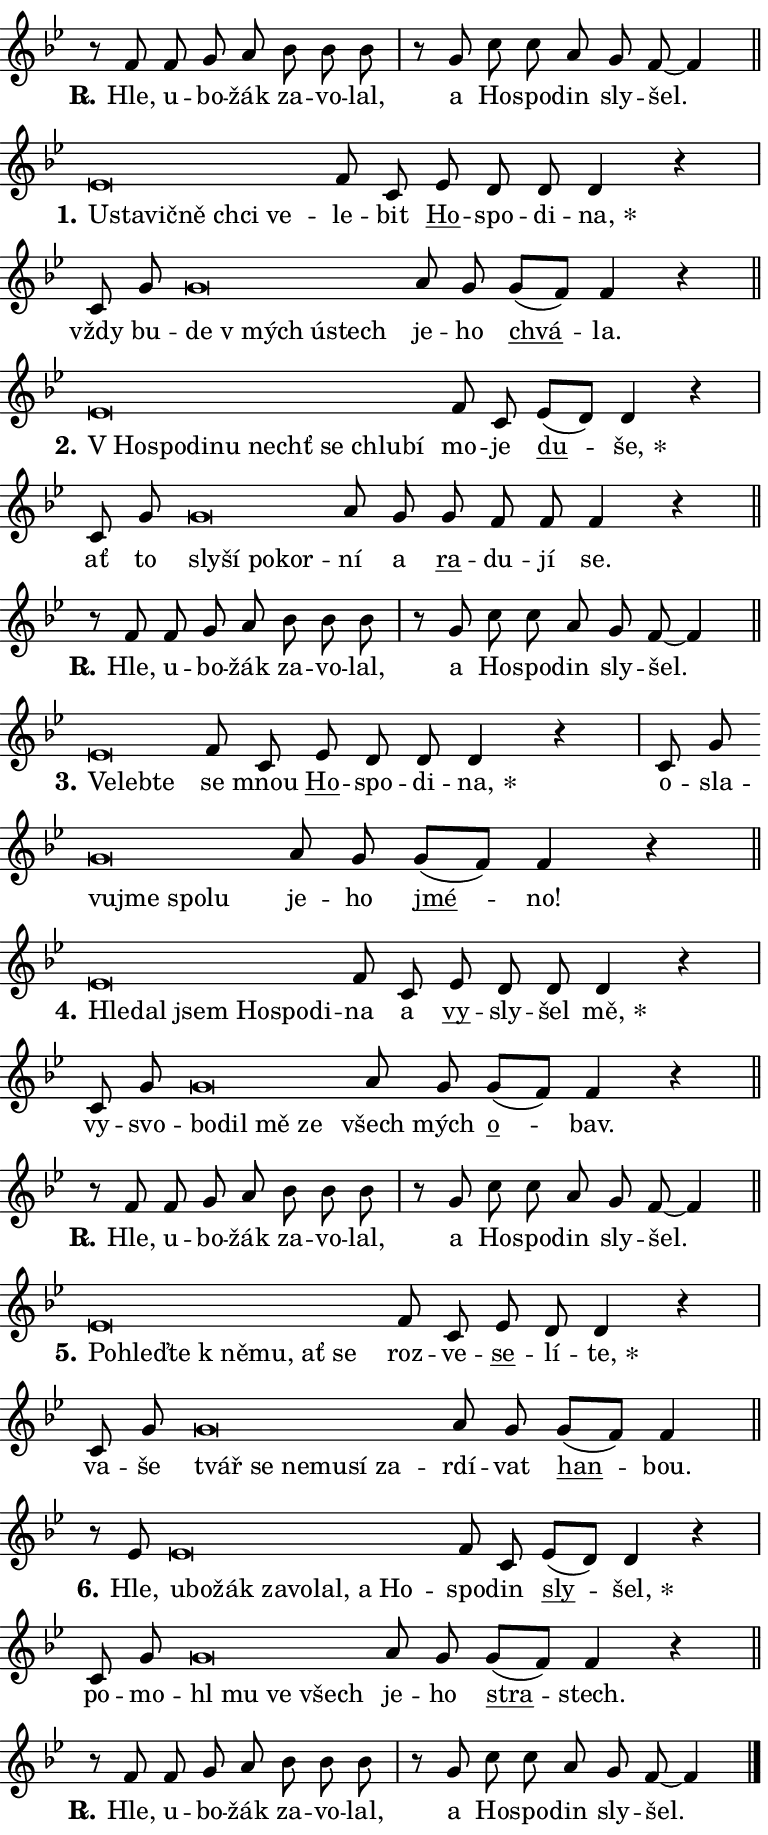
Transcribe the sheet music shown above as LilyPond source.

\version "2.24.0"
\header { tagline = "" }
\paper {
  indent = 0\cm
  top-margin = 0\cm
  right-margin = 0.13\cm % to fit lyric hyphens
  bottom-margin = 0\cm
  left-margin = 0\cm
  paper-width = 13\cm
  page-breaking = #ly:one-page-breaking
  system-system-spacing.basic-distance = #11
  score-system-spacing.basic-distance = #11
  ragged-last = ##f
}


%% Author: Thomas Morley
%% https://lists.gnu.org/archive/html/lilypond-user/2020-05/msg00002.html
#(define (line-position grob)
"Returns position of @var[grob} in current system:
   @code{'start}, if at first time-step
   @code{'end}, if at last time-step
   @code{'middle} otherwise
"
  (let* ((col (ly:item-get-column grob))
         (ln (ly:grob-object col 'left-neighbor))
         (rn (ly:grob-object col 'right-neighbor))
         (col-to-check-left (if (ly:grob? ln) ln col))
         (col-to-check-right (if (ly:grob? rn) rn col))
         (break-dir-left
           (and
             (ly:grob-property col-to-check-left 'non-musical #f)
             (ly:item-break-dir col-to-check-left)))
         (break-dir-right
           (and
             (ly:grob-property col-to-check-right 'non-musical #f)
             (ly:item-break-dir col-to-check-right))))
        (cond ((eqv? 1 break-dir-left) 'start)
              ((eqv? -1 break-dir-right) 'end)
              (else 'middle))))

#(define (tranparent-at-line-position vctor)
  (lambda (grob)
  "Relying on @code{line-position} select the relevant enry from @var{vctor}.
Used to determine transparency,"
    (case (line-position grob)
      ((end) (not (vector-ref vctor 0)))
      ((middle) (not (vector-ref vctor 1)))
      ((start) (not (vector-ref vctor 2))))))

noteHeadBreakVisibility =
#(define-music-function (break-visibility)(vector?)
"Makes @code{NoteHead}s transparent relying on @var{break-visibility}"
#{
  \override NoteHead.transparent =
    #(tranparent-at-line-position break-visibility)
#})

#(define delete-ledgers-for-transparent-note-heads
  (lambda (grob)
    "Reads whether a @code{NoteHead} is transparent.
If so this @code{NoteHead} is removed from @code{'note-heads} from
@var{grob}, which is supposed to be @code{LedgerLineSpanner}.
As a result ledgers are not printed for this @code{NoteHead}"
    (let* ((nhds-array (ly:grob-object grob 'note-heads))
           (nhds-list
             (if (ly:grob-array? nhds-array)
                 (ly:grob-array->list nhds-array)
                 '()))
           ;; Relies on the transparent-property being done before
           ;; Staff.LedgerLineSpanner.after-line-breaking is executed.
           ;; This is fragile ...
           (to-keep
             (remove
               (lambda (nhd)
                 (ly:grob-property nhd 'transparent #f))
               nhds-list)))
      ;; TODO find a better method to iterate over grob-arrays, similiar
      ;; to filter/remove etc for lists
      ;; For now rebuilt from scratch
      (set! (ly:grob-object grob 'note-heads)  '())
      (for-each
        (lambda (nhd)
          (ly:pointer-group-interface::add-grob grob 'note-heads nhd))
        to-keep))))

squashNotes = {
  \override NoteHead.X-extent = #'(-0.2 . 0.2)
  \override NoteHead.Y-extent = #'(-0.75 . 0)
  \override NoteHead.stencil =
    #(lambda (grob)
       (let ((pos (ly:grob-property grob 'staff-position)))
         (begin
           (if (< pos -7) (display "ERROR: Lower brevis then expected\n") (display ""))
           (if (<= pos -6) ly:text-interface::print ly:note-head::print))))
}
unSquashNotes = {
  \revert NoteHead.X-extent
  \revert NoteHead.Y-extent
  \revert NoteHead.stencil
}

hideNotes = \noteHeadBreakVisibility #begin-of-line-visible
unHideNotes = \noteHeadBreakVisibility #all-visible

% work-around for resetting accidentals
% https://lilypond.org/doc/v2.23/Documentation/notation/displaying-rhythms#unmetered-music
cadenzaMeasure = {
  \cadenzaOff
  \partial 1024 s1024
  \cadenzaOn
}

#(define-markup-command (accent layout props text) (markup?)
  "Underline accented syllable"
  (interpret-markup layout props
    #{\markup \override #'(offset . 4.3) \underline { #text }#}))

responsum = \markup \concat {
  "R" \hspace #-1.05 \path #0.1 #'((moveto 0 0.07) (lineto 0.9 0.8)) \hspace #0.05 "."
}

spaceSize = #0.6828661417322834 % exact space size for TeX Gyre Schola

\layout {
  \context {
    \Staff
    \remove "Time_signature_engraver"
    \override LedgerLineSpanner.after-line-breaking = #delete-ledgers-for-transparent-note-heads
  }
  \context {
    \Lyrics {
      \override LyricSpace.minimum-distance = \spaceSize
      \override LyricText.font-name = #"TeX Gyre Schola"
      \override LyricText.font-size = 1
      \override StanzaNumber.font-name = #"TeX Gyre Schola Bold"
      \override StanzaNumber.font-size = 1
    }
  }
  \context {
    \Score 
    \override NoteHead.text =
      #(lambda (grob) 
        (let ((pos (ly:grob-property grob 'staff-position)))
          #{\markup {
            \combine
              \halign #-0.55 \raise #(if (= pos -6) 0 0.5) \override #'(thickness . 2) \draw-line #'(3.2 . 0)
              \musicglyph "noteheads.sM1"
          }#}))
  }
}

% magnetic-lyrics.ily
%
%   written by
%     Jean Abou Samra <jean@abou-samra.fr>
%     Werner Lemberg <wl@gnu.org>
%
%   adapted by
%     Jiri Hon <jiri.hon@gmail.com>
%
% Version 2022-Apr-15

% https://www.mail-archive.com/lilypond-user@gnu.org/msg149350.html

#(define (Left_hyphen_pointer_engraver context)
   "Collect syllable-hyphen-syllable occurrences in lyrics and store
them in properties.  This engraver only looks to the left.  For
example, if the lyrics input is @code{foo -- bar}, it does the
following.

@itemize @bullet
@item
Set the @code{text} property of the @code{LyricHyphen} grob between
@q{foo} and @q{bar} to @code{foo}.

@item
Set the @code{left-hyphen} property of the @code{LyricText} grob with
text @q{foo} to the @code{LyricHyphen} grob between @q{foo} and
@q{bar}.
@end itemize

Use this auxiliary engraver in combination with the
@code{lyric-@/text::@/apply-@/magnetic-@/offset!} hook."
   (let ((hyphen #f)
         (text #f))
     (make-engraver
      (acknowledgers
       ((lyric-syllable-interface engraver grob source-engraver)
        (set! text grob)))
      (end-acknowledgers
       ((lyric-hyphen-interface engraver grob source-engraver)
        ;(when (not (grob::has-interface grob 'lyric-space-interface))
          (set! hyphen grob)));)
      ((stop-translation-timestep engraver)
       (when (and text hyphen)
         (ly:grob-set-object! text 'left-hyphen hyphen))
       (set! text #f)
       (set! hyphen #f)))))

#(define (lyric-text::apply-magnetic-offset! grob)
   "If the space between two syllables is less than the value in
property @code{LyricText@/.details@/.squash-threshold}, move the right
syllable to the left so that it gets concatenated with the left
syllable.

Use this function as a hook for
@code{LyricText@/.after-@/line-@/breaking} if the
@code{Left_@/hyphen_@/pointer_@/engraver} is active."
   (let ((hyphen (ly:grob-object grob 'left-hyphen #f)))
     (when hyphen
       (let ((left-text (ly:spanner-bound hyphen LEFT)))
         (when (grob::has-interface left-text 'lyric-syllable-interface)
           (let* ((common (ly:grob-common-refpoint grob left-text X))
                  (this-x-ext (ly:grob-extent grob common X))
                  (left-x-ext
                   (begin
                     ;; Trigger magnetism for left-text.
                     (ly:grob-property left-text 'after-line-breaking)
                     (ly:grob-extent left-text common X)))
                  ;; `delta` is the gap width between two syllables.
                  (delta (- (interval-start this-x-ext)
                            (interval-end left-x-ext)))
                  (details (ly:grob-property grob 'details))
                  (threshold (assoc-get 'squash-threshold details 0.2)))
             (when (< delta threshold)
               (let* (;; We have to manipulate the input text so that
                      ;; ligatures crossing syllable boundaries are not
                      ;; disabled.  For languages based on the Latin
                      ;; script this is essentially a beautification.
                      ;; However, for non-Western scripts it can be a
                      ;; necessity.
                      (lt (ly:grob-property left-text 'text))
                      (rt (ly:grob-property grob 'text))
                      (is-space (grob::has-interface hyphen 'lyric-space-interface))
                      (space (if is-space " " ""))
                      (extra-delta (if is-space spaceSize 0))
                      ;; Append new syllable.
                      (ltrt-space (if (and (string? lt) (string? rt))
                                (string-append lt space rt)
                                (make-concat-markup (list lt space rt))))
                      ;; Right-align `ltrt` to the right side.
                      (ltrt-space-markup (grob-interpret-markup
                               grob
                               (make-translate-markup
                                (cons (interval-length this-x-ext) 0)
                                (make-right-align-markup ltrt-space)))))
                 (begin
                   ;; Don't print `left-text`.
                   (ly:grob-set-property! left-text 'stencil #f)
                   ;; Set text and stencil (which holds all collected
                   ;; syllables so far) and shift it to the left.
                   (ly:grob-set-property! grob 'text ltrt-space)
                   (ly:grob-set-property! grob 'stencil ltrt-space-markup)
                   (ly:grob-translate-axis! grob (- (- delta extra-delta)) X))))))))))


#(define (lyric-hyphen::displace-bounds-first grob)
   ;; Make very sure this callback isn't triggered too early.
   (let ((left (ly:spanner-bound grob LEFT))
         (right (ly:spanner-bound grob RIGHT)))
     (ly:grob-property left 'after-line-breaking)
     (ly:grob-property right 'after-line-breaking)
     (ly:lyric-hyphen::print grob)))

squashThreshold = #0.4

\layout {
  \context {
    \Lyrics
    \consists #Left_hyphen_pointer_engraver
    \override LyricText.after-line-breaking =
      #lyric-text::apply-magnetic-offset!
    \override LyricHyphen.stencil = #lyric-hyphen::displace-bounds-first
    \override LyricText.details.squash-threshold = \squashThreshold
    \override LyricHyphen.minimum-distance = 0
    \override LyricHyphen.minimum-length = \squashThreshold
  }
}

squashText = \override LyricText.details.squash-threshold = 9999
unSquashText = \override LyricText.details.squash-threshold = \squashThreshold

leftText = \override LyricText.self-alignment-X = #LEFT
unLeftText = \revert LyricText.self-alignment-X

starOffset = #(lambda (grob) 
                (let ((x_offset (ly:self-alignment-interface::aligned-on-x-parent grob)))
                  (if (= x_offset 0) 0 (+ x_offset 1.2))))

star = #(define-music-function (syllable)(string?)
"Append star separator at the end of a syllable"
#{
  \once \override LyricText.X-offset = #starOffset
  \lyricmode { \markup {
    #syllable
    \override #'((font-name . "TeX Gyre Schola Bold")) \hspace #0.2 \lower #0.65 \larger "*"
  } }
#})

starAccent = #(define-music-function (syllable)(string?)
"Append star separator at the end of a syllable and make accent"
#{
  \once \override LyricText.X-offset = #starOffset
  \lyricmode { \markup {
    \accent #syllable
    \override #'((font-name . "TeX Gyre Schola Bold")) \hspace #0.2 \lower #0.65 \larger "*"
  } }
#})

breath = #(define-music-function (syllable)(string?)
"Append breathing indicator at the end of a syllable"
#{
  \lyricmode { \markup { #syllable "+" } }
#})

optionalBreath = #(define-music-function (syllable)(string?)
"Append optional breathing indicator at the end of a syllable"
#{
  \lyricmode { \markup { #syllable "(+)" } }
#})


\score {
    <<
        \new Voice = "melody" { \cadenzaOn \key bes \major \relative { r8 f' f g a bes bes bes \cadenzaMeasure \bar "|" r g c c a g f~ f4 \cadenzaMeasure \bar "||" \break } }
        \new Lyrics \lyricsto "melody" { \lyricmode { \set stanza = \responsum
Hle, u -- bo -- žák za -- vo -- lal, a Ho -- spo -- din sly -- šel. } }
    >>
    \layout {}
}

\score {
    <<
        \new Voice = "melody" { \cadenzaOn \key bes \major \relative { \squashNotes es'\breve*1/16 \hideNotes \breve*1/16 \bar "" \breve*1/16 \bar "" \breve*1/16 \bar "" \breve*1/16 \breve*1/16 \bar "" \unHideNotes \unSquashNotes f8 c \bar "" es d d d4 r \cadenzaMeasure \bar "|" c8 g' \bar "" \squashNotes g\breve*1/16 \hideNotes \breve*1/16 \bar "" \breve*1/16 \breve*1/16 \bar "" \unHideNotes \unSquashNotes a8 g \bar "" g[( f)] f4 r \cadenzaMeasure \bar "||" \break } }
        \new Lyrics \lyricsto "melody" { \lyricmode { \set stanza = "1."
\leftText U -- \squashText sta -- vič -- ně chci ve -- \unLeftText \unSquashText le -- bit \markup \accent Ho -- spo -- di -- \star na, vždy bu -- \leftText de \squashText "v mých" ú -- stech \unLeftText \unSquashText je -- ho \markup \accent chvá -- la. } }
    >>
    \layout {}
}

\score {
    <<
        \new Voice = "melody" { \cadenzaOn \key bes \major \relative { \squashNotes es'\breve*1/16 \hideNotes \breve*1/16 \bar "" \breve*1/16 \bar "" \breve*1/16 \bar "" \breve*1/16 \bar "" \breve*1/16 \bar "" \breve*1/16 \breve*1/16 \bar "" \unHideNotes \unSquashNotes f8 c \bar "" es[( d)] d4 r \cadenzaMeasure \bar "|" c8 g' \bar "" \squashNotes g\breve*1/16 \hideNotes \breve*1/16 \bar "" \breve*1/16 \breve*1/16 \bar "" \unHideNotes \unSquashNotes a8 g \bar "" g f f f4 r \cadenzaMeasure \bar "||" \break } }
        \new Lyrics \lyricsto "melody" { \lyricmode { \set stanza = "2."
\leftText "V Ho" -- \squashText spo -- di -- nu nechť se chlu -- bí \unLeftText \unSquashText mo -- je \markup \accent du -- \star še, ať to \leftText sly -- \squashText ší po -- kor -- \unLeftText \unSquashText ní a \markup \accent ra -- du -- jí se. } }
    >>
    \layout {}
}

\score {
    <<
        \new Voice = "melody" { \cadenzaOn \key bes \major \relative { r8 f' f g a bes bes bes \cadenzaMeasure \bar "|" r g c c a g f~ f4 \cadenzaMeasure \bar "||" \break } }
        \new Lyrics \lyricsto "melody" { \lyricmode { \set stanza = \responsum
Hle, u -- bo -- žák za -- vo -- lal, a Ho -- spo -- din sly -- šel. } }
    >>
    \layout {}
}

\score {
    <<
        \new Voice = "melody" { \cadenzaOn \key bes \major \relative { \squashNotes es'\breve*1/16 \hideNotes \breve*1/16 \breve*1/16 \bar "" \unHideNotes \unSquashNotes f8 c \bar "" es d d d4 r \cadenzaMeasure \bar "|" c8 g' \bar "" \squashNotes g\breve*1/16 \hideNotes \breve*1/16 \bar "" \breve*1/16 \breve*1/16 \bar "" \unHideNotes \unSquashNotes a8 g \bar "" g[( f)] f4 r \cadenzaMeasure \bar "||" \break } }
        \new Lyrics \lyricsto "melody" { \lyricmode { \set stanza = "3."
\leftText Ve -- \squashText leb -- te \unLeftText \unSquashText se mnou \markup \accent Ho -- spo -- di -- \star na, o -- sla -- \leftText vu -- \squashText jme spo -- lu \unLeftText \unSquashText je -- ho \markup \accent jmé -- no! } }
    >>
    \layout {}
}

\score {
    <<
        \new Voice = "melody" { \cadenzaOn \key bes \major \relative { \squashNotes es'\breve*1/16 \hideNotes \breve*1/16 \bar "" \breve*1/16 \bar "" \breve*1/16 \bar "" \breve*1/16 \breve*1/16 \bar "" \unHideNotes \unSquashNotes f8 c \bar "" es d d d4 r \cadenzaMeasure \bar "|" c8 g' \bar "" \squashNotes g\breve*1/16 \hideNotes \breve*1/16 \bar "" \breve*1/16 \breve*1/16 \bar "" \unHideNotes \unSquashNotes a8 g \bar "" g[( f)] f4 r \cadenzaMeasure \bar "||" \break } }
        \new Lyrics \lyricsto "melody" { \lyricmode { \set stanza = "4."
\leftText Hle -- \squashText dal jsem Ho -- spo -- di -- \unLeftText \unSquashText na a \markup \accent vy -- sly -- šel \star mě, vy -- svo -- \leftText bo -- \squashText dil mě ze \unLeftText \unSquashText všech mých \markup \accent o -- bav. } }
    >>
    \layout {}
}

\score {
    <<
        \new Voice = "melody" { \cadenzaOn \key bes \major \relative { r8 f' f g a bes bes bes \cadenzaMeasure \bar "|" r g c c a g f~ f4 \cadenzaMeasure \bar "||" \break } }
        \new Lyrics \lyricsto "melody" { \lyricmode { \set stanza = \responsum
Hle, u -- bo -- žák za -- vo -- lal, a Ho -- spo -- din sly -- šel. } }
    >>
    \layout {}
}

\score {
    <<
        \new Voice = "melody" { \cadenzaOn \key bes \major \relative { \squashNotes es'\breve*1/16 \hideNotes \breve*1/16 \bar "" \breve*1/16 \bar "" \breve*1/16 \bar "" \breve*1/16 \bar "" \breve*1/16 \breve*1/16 \bar "" \unHideNotes \unSquashNotes f8 c \bar "" es d d4 r \cadenzaMeasure \bar "|" c8 g' \bar "" \squashNotes g\breve*1/16 \hideNotes \breve*1/16 \bar "" \breve*1/16 \bar "" \breve*1/16 \bar "" \breve*1/16 \breve*1/16 \bar "" \unHideNotes \unSquashNotes a8 g \bar "" g[( f)] f4 \cadenzaMeasure \bar "||" \break } }
        \new Lyrics \lyricsto "melody" { \lyricmode { \set stanza = "5."
\leftText Po -- \squashText hleď -- te "k ně" -- mu, ať se \unLeftText \unSquashText roz -- ve -- \markup \accent se -- lí -- \star te, va -- še \leftText tvář \squashText se ne -- mu -- sí za -- \unLeftText \unSquashText rdí -- vat \markup \accent han -- bou. } }
    >>
    \layout {}
}

\score {
    <<
        \new Voice = "melody" { \cadenzaOn \key bes \major \relative { r8 es'8 \squashNotes es\breve*1/16 \hideNotes \breve*1/16 \bar "" \breve*1/16 \bar "" \breve*1/16 \bar "" \breve*1/16 \bar "" \breve*1/16 \bar "" \breve*1/16 \breve*1/16 \bar "" \unHideNotes \unSquashNotes f8 c \bar "" es[( d)] d4 r \cadenzaMeasure \bar "|" c8 g' \bar "" \squashNotes g\breve*1/16 \hideNotes \breve*1/16 \bar "" \breve*1/16 \breve*1/16 \bar "" \unHideNotes \unSquashNotes a8 g \bar "" g[( f)] f4 r \cadenzaMeasure \bar "||" \break } }
        \new Lyrics \lyricsto "melody" { \lyricmode { \set stanza = "6."
Hle, \leftText u -- \squashText bo -- žák za -- vo -- lal, a Ho -- \unLeftText \unSquashText spo -- din \markup \accent sly -- \star šel, po -- mo -- \leftText hl \squashText mu ve všech \unLeftText \unSquashText je -- ho \markup \accent stra -- stech. } }
    >>
    \layout {}
}

\score {
    <<
        \new Voice = "melody" { \cadenzaOn \key bes \major \relative { r8 f' f g a bes bes bes \cadenzaMeasure \bar "|" r g c c a g f~ f4 \cadenzaMeasure \bar "||" \break } \bar "|." }
        \new Lyrics \lyricsto "melody" { \lyricmode { \set stanza = \responsum
Hle, u -- bo -- žák za -- vo -- lal, a Ho -- spo -- din sly -- šel. } }
    >>
    \layout {}
}
